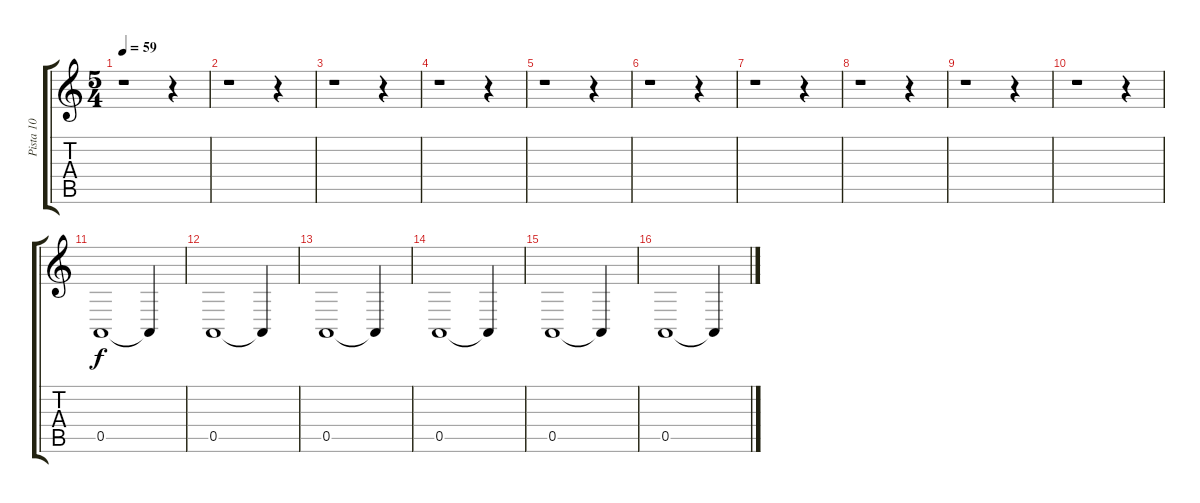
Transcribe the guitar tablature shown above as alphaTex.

\track ("Pista 10" "Pista 10") {instrument reversecymbal}
\staff {score tabs}
\tuning (E4 B3 G3 D3 A2 E2) {hide}
\ts (5 4)
\tempo 59
\clef g2
\ks c
r.1{dy f} r.4 |
r.1 r.4 |
r.1 r.4 |
r.1 r.4 |
r.1 r.4 |
r.1 r.4 |
r.1 r.4 |
r.1 r.4 |
r.1 r.4 |
r.1 r.4 |
0.5.1 0.5{t}.4 |
0.5.1 0.5{t}.4 |
0.5.1 0.5{t}.4 |
0.5.1 0.5{t}.4 |
0.5.1 0.5{t}.4 |
0.5.1 0.5{t}.4
